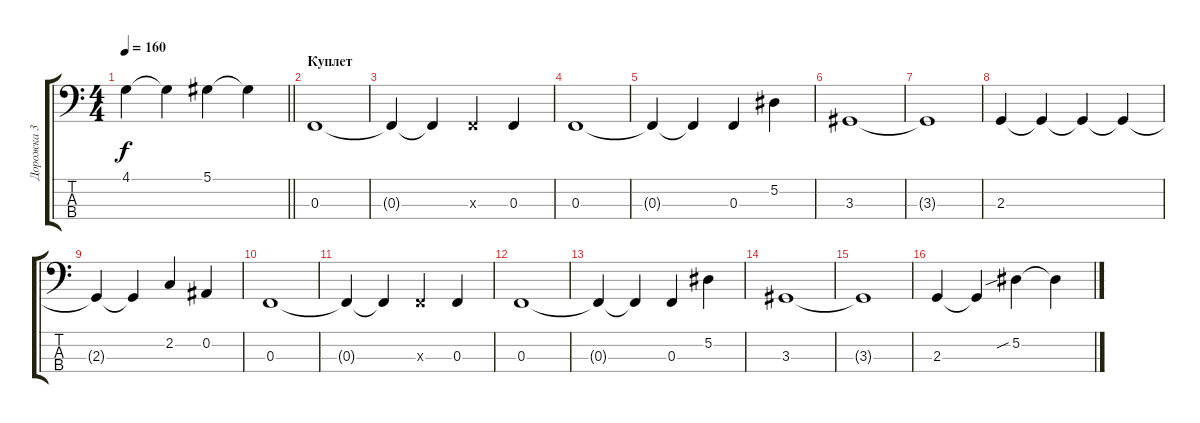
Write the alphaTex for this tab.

\track ("Дорожка 3" "Дорожка 3") {instrument electricbassfinger}
\staff {score tabs}
\tuning (Eb2 Bb1 F1 C1) {hide}
\ts (4 4)
\tempo 160
\clef f4
\barLineRight lightlight
\ks c
4.1.4{dy f} 4.1{t}.4 5.1.4 5.1{t}.4 |
\section ("" "Куплет")
0.3.1 |
0.3{t}.4 0.3{t}.4 0.3{x}.4 0.3.4 |
0.3.1 |
0.3{t}.4 0.3{t}.4 0.3.4 5.2.4 |
3.3.1 |
3.3{t}.1 |
2.3.4 2.3{t}.4 2.3{t}.4 2.3{t}.4 |
2.3{t}.4 2.3{t}.4 2.2.4 0.2.4 |
0.3.1 |
0.3{t}.4 0.3{t}.4 0.3{x}.4 0.3.4 |
0.3.1 |
0.3{t}.4 0.3{t}.4 0.3.4 5.2.4 |
3.3.1 |
3.3{t}.1 |
2.3.4 2.3{t}.4 5.2{sib}.4 5.2{t}.4
